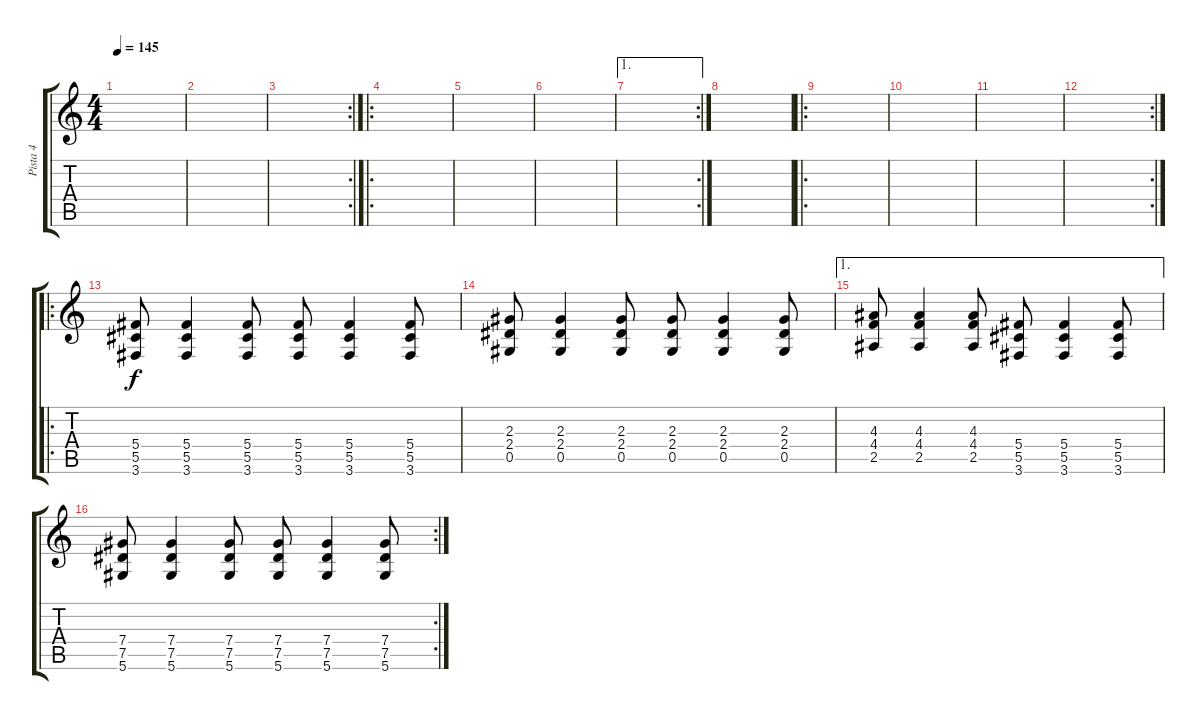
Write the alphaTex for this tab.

\track ("Pista 4" "Pista 4") {instrument overdrivenguitar}
\staff {score tabs}
\tuning (Eb4 Bb3 Gb3 Db3 Ab2 Eb2) {hide}
\ts (4 4)
\tempo 145
\clef g2
\ks c
|
|
\rc 2
|
\ro
|
|
|
\ae 1
\rc 2
|
|
\ro
|
|
|
\rc 2
|
\ro
(5.4 5.5 3.6).8 (5.4 5.5 3.6).4 (5.4 5.5 3.6).8 (5.4 5.5 3.6).8 (5.4 5.5 3.6).4 (5.4 5.5 3.6).8 |
(2.3 2.4 0.5).8 (2.3 2.4 0.5).4 (2.3 2.4 0.5).8 (2.3 2.4 0.5).8 (2.3 2.4 0.5).4 (2.3 2.4 0.5).8 |
\ae 1
(4.3 4.4 2.5).8 (4.3 4.4 2.5).4 (4.3 4.4 2.5).8 (5.4 5.5 3.6).8 (5.4 5.5 3.6).4 (5.4 5.5 3.6).8 |
\rc 2
(7.4 7.5 5.6).8 (7.4 7.5 5.6).4 (7.4 7.5 5.6).8 (7.4 7.5 5.6).8 (7.4 7.5 5.6).4 (7.4 7.5 5.6).8
